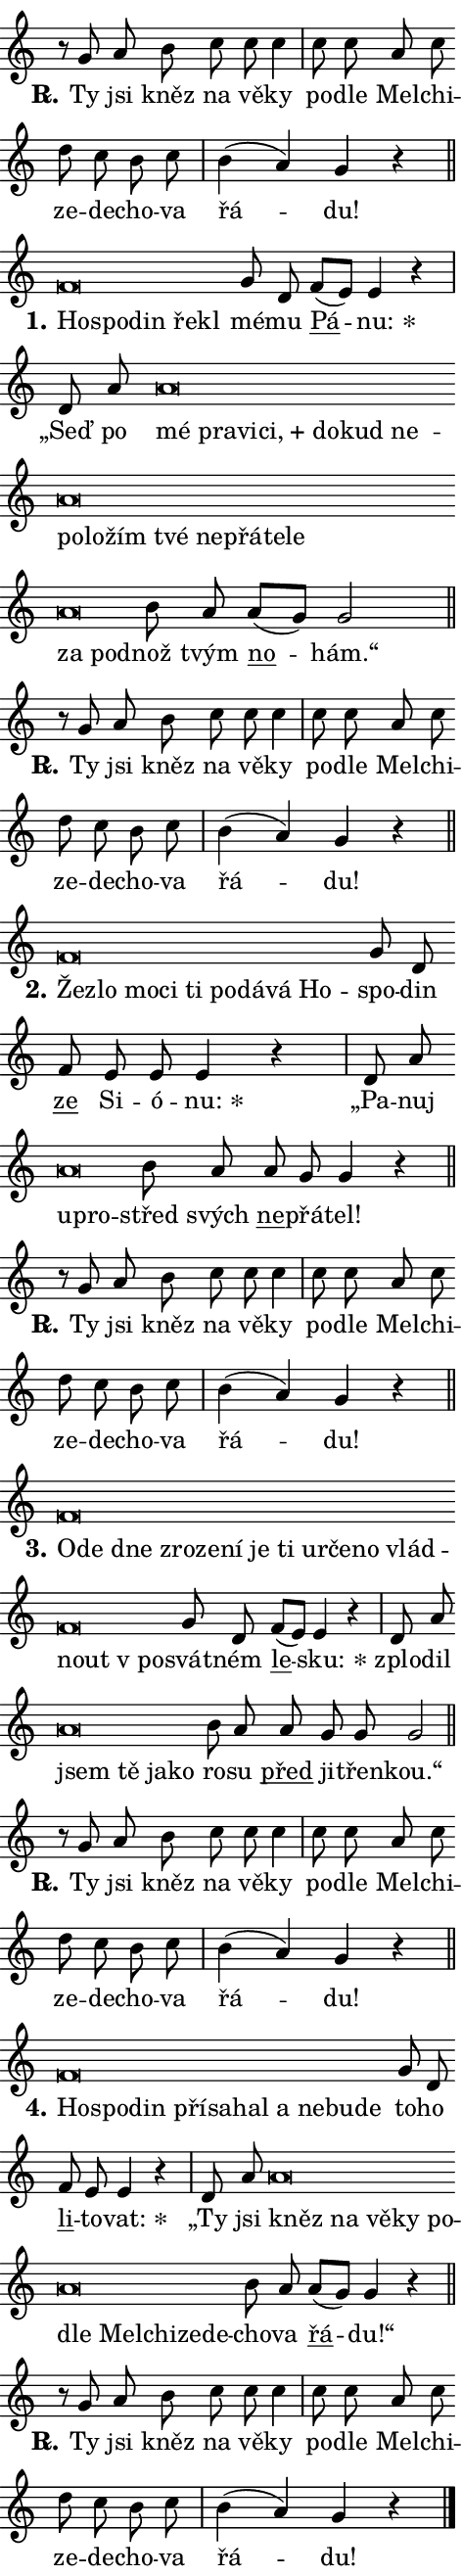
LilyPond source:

\version "2.24.0"
\header { tagline = "" }
\paper {
  indent = 0\cm
  top-margin = 0\cm
  right-margin = 0.13\cm % to fit lyric hyphens
  bottom-margin = 0\cm
  left-margin = 0\cm
  paper-width = 8\cm
  page-breaking = #ly:one-page-breaking
  system-system-spacing.basic-distance = #11
  score-system-spacing.basic-distance = #11
  ragged-last = ##f
}


%% Author: Thomas Morley
%% https://lists.gnu.org/archive/html/lilypond-user/2020-05/msg00002.html
#(define (line-position grob)
"Returns position of @var[grob} in current system:
   @code{'start}, if at first time-step
   @code{'end}, if at last time-step
   @code{'middle} otherwise
"
  (let* ((col (ly:item-get-column grob))
         (ln (ly:grob-object col 'left-neighbor))
         (rn (ly:grob-object col 'right-neighbor))
         (col-to-check-left (if (ly:grob? ln) ln col))
         (col-to-check-right (if (ly:grob? rn) rn col))
         (break-dir-left
           (and
             (ly:grob-property col-to-check-left 'non-musical #f)
             (ly:item-break-dir col-to-check-left)))
         (break-dir-right
           (and
             (ly:grob-property col-to-check-right 'non-musical #f)
             (ly:item-break-dir col-to-check-right))))
        (cond ((eqv? 1 break-dir-left) 'start)
              ((eqv? -1 break-dir-right) 'end)
              (else 'middle))))

#(define (tranparent-at-line-position vctor)
  (lambda (grob)
  "Relying on @code{line-position} select the relevant enry from @var{vctor}.
Used to determine transparency,"
    (case (line-position grob)
      ((end) (not (vector-ref vctor 0)))
      ((middle) (not (vector-ref vctor 1)))
      ((start) (not (vector-ref vctor 2))))))

noteHeadBreakVisibility =
#(define-music-function (break-visibility)(vector?)
"Makes @code{NoteHead}s transparent relying on @var{break-visibility}"
#{
  \override NoteHead.transparent =
    #(tranparent-at-line-position break-visibility)
#})

#(define delete-ledgers-for-transparent-note-heads
  (lambda (grob)
    "Reads whether a @code{NoteHead} is transparent.
If so this @code{NoteHead} is removed from @code{'note-heads} from
@var{grob}, which is supposed to be @code{LedgerLineSpanner}.
As a result ledgers are not printed for this @code{NoteHead}"
    (let* ((nhds-array (ly:grob-object grob 'note-heads))
           (nhds-list
             (if (ly:grob-array? nhds-array)
                 (ly:grob-array->list nhds-array)
                 '()))
           ;; Relies on the transparent-property being done before
           ;; Staff.LedgerLineSpanner.after-line-breaking is executed.
           ;; This is fragile ...
           (to-keep
             (remove
               (lambda (nhd)
                 (ly:grob-property nhd 'transparent #f))
               nhds-list)))
      ;; TODO find a better method to iterate over grob-arrays, similiar
      ;; to filter/remove etc for lists
      ;; For now rebuilt from scratch
      (set! (ly:grob-object grob 'note-heads)  '())
      (for-each
        (lambda (nhd)
          (ly:pointer-group-interface::add-grob grob 'note-heads nhd))
        to-keep))))

squashNotes = {
  \override NoteHead.X-extent = #'(-0.2 . 0.2)
  \override NoteHead.Y-extent = #'(-0.75 . 0)
  \override NoteHead.stencil =
    #(lambda (grob)
       (let ((pos (ly:grob-property grob 'staff-position)))
         (begin
           (if (< pos -7) (display "ERROR: Lower brevis then expected\n") (display ""))
           (if (<= pos -6) ly:text-interface::print ly:note-head::print))))
}
unSquashNotes = {
  \revert NoteHead.X-extent
  \revert NoteHead.Y-extent
  \revert NoteHead.stencil
}

hideNotes = \noteHeadBreakVisibility #begin-of-line-visible
unHideNotes = \noteHeadBreakVisibility #all-visible

% work-around for resetting accidentals
% https://lilypond.org/doc/v2.23/Documentation/notation/displaying-rhythms#unmetered-music
cadenzaMeasure = {
  \cadenzaOff
  \partial 1024 s1024
  \cadenzaOn
}

#(define-markup-command (accent layout props text) (markup?)
  "Underline accented syllable"
  (interpret-markup layout props
    #{\markup \override #'(offset . 4.3) \underline { #text }#}))

responsum = \markup \concat {
  "R" \hspace #-1.05 \path #0.1 #'((moveto 0 0.07) (lineto 0.9 0.8)) \hspace #0.05 "."
}

spaceSize = #0.6828661417322834 % exact space size for TeX Gyre Schola

\layout {
  \context {
    \Staff
    \remove "Time_signature_engraver"
    \override LedgerLineSpanner.after-line-breaking = #delete-ledgers-for-transparent-note-heads
  }
  \context {
    \Lyrics {
      \override LyricSpace.minimum-distance = \spaceSize
      \override LyricText.font-name = #"TeX Gyre Schola"
      \override LyricText.font-size = 1
      \override StanzaNumber.font-name = #"TeX Gyre Schola Bold"
      \override StanzaNumber.font-size = 1
    }
  }
  \context {
    \Score 
    \override NoteHead.text =
      #(lambda (grob) 
        (let ((pos (ly:grob-property grob 'staff-position)))
          #{\markup {
            \combine
              \halign #-0.55 \raise #(if (= pos -6) 0 0.5) \override #'(thickness . 2) \draw-line #'(3.2 . 0)
              \musicglyph "noteheads.sM1"
          }#}))
  }
}

% magnetic-lyrics.ily
%
%   written by
%     Jean Abou Samra <jean@abou-samra.fr>
%     Werner Lemberg <wl@gnu.org>
%
%   adapted by
%     Jiri Hon <jiri.hon@gmail.com>
%
% Version 2022-Apr-15

% https://www.mail-archive.com/lilypond-user@gnu.org/msg149350.html

#(define (Left_hyphen_pointer_engraver context)
   "Collect syllable-hyphen-syllable occurrences in lyrics and store
them in properties.  This engraver only looks to the left.  For
example, if the lyrics input is @code{foo -- bar}, it does the
following.

@itemize @bullet
@item
Set the @code{text} property of the @code{LyricHyphen} grob between
@q{foo} and @q{bar} to @code{foo}.

@item
Set the @code{left-hyphen} property of the @code{LyricText} grob with
text @q{foo} to the @code{LyricHyphen} grob between @q{foo} and
@q{bar}.
@end itemize

Use this auxiliary engraver in combination with the
@code{lyric-@/text::@/apply-@/magnetic-@/offset!} hook."
   (let ((hyphen #f)
         (text #f))
     (make-engraver
      (acknowledgers
       ((lyric-syllable-interface engraver grob source-engraver)
        (set! text grob)))
      (end-acknowledgers
       ((lyric-hyphen-interface engraver grob source-engraver)
        ;(when (not (grob::has-interface grob 'lyric-space-interface))
          (set! hyphen grob)));)
      ((stop-translation-timestep engraver)
       (when (and text hyphen)
         (ly:grob-set-object! text 'left-hyphen hyphen))
       (set! text #f)
       (set! hyphen #f)))))

#(define (lyric-text::apply-magnetic-offset! grob)
   "If the space between two syllables is less than the value in
property @code{LyricText@/.details@/.squash-threshold}, move the right
syllable to the left so that it gets concatenated with the left
syllable.

Use this function as a hook for
@code{LyricText@/.after-@/line-@/breaking} if the
@code{Left_@/hyphen_@/pointer_@/engraver} is active."
   (let ((hyphen (ly:grob-object grob 'left-hyphen #f)))
     (when hyphen
       (let ((left-text (ly:spanner-bound hyphen LEFT)))
         (when (grob::has-interface left-text 'lyric-syllable-interface)
           (let* ((common (ly:grob-common-refpoint grob left-text X))
                  (this-x-ext (ly:grob-extent grob common X))
                  (left-x-ext
                   (begin
                     ;; Trigger magnetism for left-text.
                     (ly:grob-property left-text 'after-line-breaking)
                     (ly:grob-extent left-text common X)))
                  ;; `delta` is the gap width between two syllables.
                  (delta (- (interval-start this-x-ext)
                            (interval-end left-x-ext)))
                  (details (ly:grob-property grob 'details))
                  (threshold (assoc-get 'squash-threshold details 0.2)))
             (when (< delta threshold)
               (let* (;; We have to manipulate the input text so that
                      ;; ligatures crossing syllable boundaries are not
                      ;; disabled.  For languages based on the Latin
                      ;; script this is essentially a beautification.
                      ;; However, for non-Western scripts it can be a
                      ;; necessity.
                      (lt (ly:grob-property left-text 'text))
                      (rt (ly:grob-property grob 'text))
                      (is-space (grob::has-interface hyphen 'lyric-space-interface))
                      (space (if is-space " " ""))
                      (extra-delta (if is-space spaceSize 0))
                      ;; Append new syllable.
                      (ltrt-space (if (and (string? lt) (string? rt))
                                (string-append lt space rt)
                                (make-concat-markup (list lt space rt))))
                      ;; Right-align `ltrt` to the right side.
                      (ltrt-space-markup (grob-interpret-markup
                               grob
                               (make-translate-markup
                                (cons (interval-length this-x-ext) 0)
                                (make-right-align-markup ltrt-space)))))
                 (begin
                   ;; Don't print `left-text`.
                   (ly:grob-set-property! left-text 'stencil #f)
                   ;; Set text and stencil (which holds all collected
                   ;; syllables so far) and shift it to the left.
                   (ly:grob-set-property! grob 'text ltrt-space)
                   (ly:grob-set-property! grob 'stencil ltrt-space-markup)
                   (ly:grob-translate-axis! grob (- (- delta extra-delta)) X))))))))))


#(define (lyric-hyphen::displace-bounds-first grob)
   ;; Make very sure this callback isn't triggered too early.
   (let ((left (ly:spanner-bound grob LEFT))
         (right (ly:spanner-bound grob RIGHT)))
     (ly:grob-property left 'after-line-breaking)
     (ly:grob-property right 'after-line-breaking)
     (ly:lyric-hyphen::print grob)))

squashThreshold = #0.4

\layout {
  \context {
    \Lyrics
    \consists #Left_hyphen_pointer_engraver
    \override LyricText.after-line-breaking =
      #lyric-text::apply-magnetic-offset!
    \override LyricHyphen.stencil = #lyric-hyphen::displace-bounds-first
    \override LyricText.details.squash-threshold = \squashThreshold
    \override LyricHyphen.minimum-distance = 0
    \override LyricHyphen.minimum-length = \squashThreshold
  }
}

squashText = \override LyricText.details.squash-threshold = 9999
unSquashText = \override LyricText.details.squash-threshold = \squashThreshold

leftText = \override LyricText.self-alignment-X = #LEFT
unLeftText = \revert LyricText.self-alignment-X

starOffset = #(lambda (grob) 
                (let ((x_offset (ly:self-alignment-interface::aligned-on-x-parent grob)))
                  (if (= x_offset 0) 0 (+ x_offset 1.2))))

star = #(define-music-function (syllable)(string?)
"Append star separator at the end of a syllable"
#{
  \once \override LyricText.X-offset = #starOffset
  \lyricmode { \markup {
    #syllable
    \override #'((font-name . "TeX Gyre Schola Bold")) \hspace #0.2 \lower #0.65 \larger "*"
  } }
#})

starAccent = #(define-music-function (syllable)(string?)
"Append star separator at the end of a syllable and make accent"
#{
  \once \override LyricText.X-offset = #starOffset
  \lyricmode { \markup {
    \accent #syllable
    \override #'((font-name . "TeX Gyre Schola Bold")) \hspace #0.2 \lower #0.65 \larger "*"
  } }
#})

breath = #(define-music-function (syllable)(string?)
"Append breathing indicator at the end of a syllable"
#{
  \lyricmode { \markup { #syllable "+" } }
#})

optionalBreath = #(define-music-function (syllable)(string?)
"Append optional breathing indicator at the end of a syllable"
#{
  \lyricmode { \markup { #syllable "(+)" } }
#})


\score {
    <<
        \new Voice = "melody" { \cadenzaOn \key c \major \relative { r8 g' a b c c c4 \cadenzaMeasure \bar "|" c8 c a c \bar "" d c b c \cadenzaMeasure \bar "|" b4( a) g r \cadenzaMeasure \bar "||" \break } }
        \new Lyrics \lyricsto "melody" { \lyricmode { \set stanza = \responsum
Ty jsi kněz na vě -- ky po -- dle Mel -- chi -- ze -- de -- cho -- va řá -- du! } }
    >>
    \layout {}
}

\score {
    <<
        \new Voice = "melody" { \cadenzaOn \key c \major \relative { \squashNotes f'\breve*1/16 \hideNotes \breve*1/16 \bar "" \breve*1/16 \bar "" \breve*1/16 \breve*1/16 \bar "" \unHideNotes \unSquashNotes g8 d \bar "" f[( e)] e4 r \cadenzaMeasure \bar "|" d8 a' \bar "" \squashNotes a\breve*1/16 \hideNotes \breve*1/16 \bar "" \breve*1/16 \bar "" \breve*1/16 \bar "" \breve*1/16 \bar "" \breve*1/16 \bar "" \breve*1/16 \bar "" \breve*1/16 \bar "" \breve*1/16 \bar "" \breve*1/16 \bar "" \breve*1/16 \bar "" \breve*1/16 \bar "" \breve*1/16 \bar "" \breve*1/16 \bar "" \breve*1/16 \bar "" \breve*1/16 \breve*1/16 \bar "" \unHideNotes \unSquashNotes b8 a \bar "" a[( g)] g2 \cadenzaMeasure \bar "||" \break } }
        \new Lyrics \lyricsto "melody" { \lyricmode { \set stanza = "1."
\leftText Ho -- \squashText spo -- din ře -- kl \unLeftText \unSquashText mé -- mu \markup \accent Pá -- \star nu: „Seď po \leftText mé \squashText pra -- vi -- \breath "ci," do -- kud ne -- po -- lo -- žím tvé ne -- přá -- te -- le za pod -- \unLeftText \unSquashText nož tvým \markup \accent no -- hám.“ } }
    >>
    \layout {}
}

\score {
    <<
        \new Voice = "melody" { \cadenzaOn \key c \major \relative { r8 g' a b c c c4 \cadenzaMeasure \bar "|" c8 c a c \bar "" d c b c \cadenzaMeasure \bar "|" b4( a) g r \cadenzaMeasure \bar "||" \break } }
        \new Lyrics \lyricsto "melody" { \lyricmode { \set stanza = \responsum
Ty jsi kněz na vě -- ky po -- dle Mel -- chi -- ze -- de -- cho -- va řá -- du! } }
    >>
    \layout {}
}

\score {
    <<
        \new Voice = "melody" { \cadenzaOn \key c \major \relative { \squashNotes f'\breve*1/16 \hideNotes \breve*1/16 \bar "" \breve*1/16 \bar "" \breve*1/16 \bar "" \breve*1/16 \bar "" \breve*1/16 \bar "" \breve*1/16 \bar "" \breve*1/16 \breve*1/16 \bar "" \unHideNotes \unSquashNotes g8 d \bar "" f e e e4 r \cadenzaMeasure \bar "|" d8 a' \bar "" \squashNotes a\breve*1/16 \hideNotes \breve*1/16 \bar "" \unHideNotes \unSquashNotes b8 a \bar "" a g g4 r \cadenzaMeasure \bar "||" \break } }
        \new Lyrics \lyricsto "melody" { \lyricmode { \set stanza = "2."
\leftText Žez -- \squashText lo mo -- ci ti po -- dá -- vá Ho -- \unLeftText \unSquashText spo -- din \markup \accent ze Si -- ó -- \star nu: „Pa -- nuj \leftText u -- \squashText pro -- \unLeftText \unSquashText střed svých \markup \accent ne -- přá -- tel! } }
    >>
    \layout {}
}

\score {
    <<
        \new Voice = "melody" { \cadenzaOn \key c \major \relative { r8 g' a b c c c4 \cadenzaMeasure \bar "|" c8 c a c \bar "" d c b c \cadenzaMeasure \bar "|" b4( a) g r \cadenzaMeasure \bar "||" \break } }
        \new Lyrics \lyricsto "melody" { \lyricmode { \set stanza = \responsum
Ty jsi kněz na vě -- ky po -- dle Mel -- chi -- ze -- de -- cho -- va řá -- du! } }
    >>
    \layout {}
}

\score {
    <<
        \new Voice = "melody" { \cadenzaOn \key c \major \relative { \squashNotes f'\breve*1/16 \hideNotes \breve*1/16 \bar "" \breve*1/16 \bar "" \breve*1/16 \bar "" \breve*1/16 \bar "" \breve*1/16 \bar "" \breve*1/16 \bar "" \breve*1/16 \bar "" \breve*1/16 \bar "" \breve*1/16 \bar "" \breve*1/16 \bar "" \breve*1/16 \bar "" \breve*1/16 \breve*1/16 \bar "" \unHideNotes \unSquashNotes g8 d \bar "" f[( e)] e4 r \cadenzaMeasure \bar "|" d8 a' \bar "" \squashNotes a\breve*1/16 \hideNotes \breve*1/16 \bar "" \breve*1/16 \breve*1/16 \bar "" \unHideNotes \unSquashNotes b8 a \bar "" a g g g2 \cadenzaMeasure \bar "||" \break } }
        \new Lyrics \lyricsto "melody" { \lyricmode { \set stanza = "3."
\leftText O -- \squashText de dne zro -- ze -- ní je ti ur -- če -- no vlád -- nout "v po" -- \unLeftText \unSquashText svát -- ném \markup \accent le -- \star sku: zplo -- dil \leftText jsem \squashText tě ja -- ko \unLeftText \unSquashText ro -- su \markup \accent před ji -- třen -- kou.“ } }
    >>
    \layout {}
}

\score {
    <<
        \new Voice = "melody" { \cadenzaOn \key c \major \relative { r8 g' a b c c c4 \cadenzaMeasure \bar "|" c8 c a c \bar "" d c b c \cadenzaMeasure \bar "|" b4( a) g r \cadenzaMeasure \bar "||" \break } }
        \new Lyrics \lyricsto "melody" { \lyricmode { \set stanza = \responsum
Ty jsi kněz na vě -- ky po -- dle Mel -- chi -- ze -- de -- cho -- va řá -- du! } }
    >>
    \layout {}
}

\score {
    <<
        \new Voice = "melody" { \cadenzaOn \key c \major \relative { \squashNotes f'\breve*1/16 \hideNotes \breve*1/16 \bar "" \breve*1/16 \bar "" \breve*1/16 \bar "" \breve*1/16 \bar "" \breve*1/16 \bar "" \breve*1/16 \bar "" \breve*1/16 \bar "" \breve*1/16 \breve*1/16 \bar "" \unHideNotes \unSquashNotes g8 d \bar "" f e e4 r \cadenzaMeasure \bar "|" d8 a' \bar "" \squashNotes a\breve*1/16 \hideNotes \breve*1/16 \bar "" \breve*1/16 \bar "" \breve*1/16 \bar "" \breve*1/16 \bar "" \breve*1/16 \bar "" \breve*1/16 \bar "" \breve*1/16 \bar "" \breve*1/16 \breve*1/16 \bar "" \unHideNotes \unSquashNotes b8 a \bar "" a[( g)] g4 r \cadenzaMeasure \bar "||" \break } }
        \new Lyrics \lyricsto "melody" { \lyricmode { \set stanza = "4."
\leftText Ho -- \squashText spo -- din pří -- sa -- hal a ne -- bu -- de \unLeftText \unSquashText to -- ho \markup \accent li -- to -- \star vat: „Ty jsi \leftText kněz \squashText na vě -- ky po -- dle Mel -- chi -- ze -- de -- \unLeftText \unSquashText cho -- va \markup \accent řá -- du!“ } }
    >>
    \layout {}
}

\score {
    <<
        \new Voice = "melody" { \cadenzaOn \key c \major \relative { r8 g' a b c c c4 \cadenzaMeasure \bar "|" c8 c a c \bar "" d c b c \cadenzaMeasure \bar "|" b4( a) g r \cadenzaMeasure \bar "||" \break } \bar "|." }
        \new Lyrics \lyricsto "melody" { \lyricmode { \set stanza = \responsum
Ty jsi kněz na vě -- ky po -- dle Mel -- chi -- ze -- de -- cho -- va řá -- du! } }
    >>
    \layout {}
}
